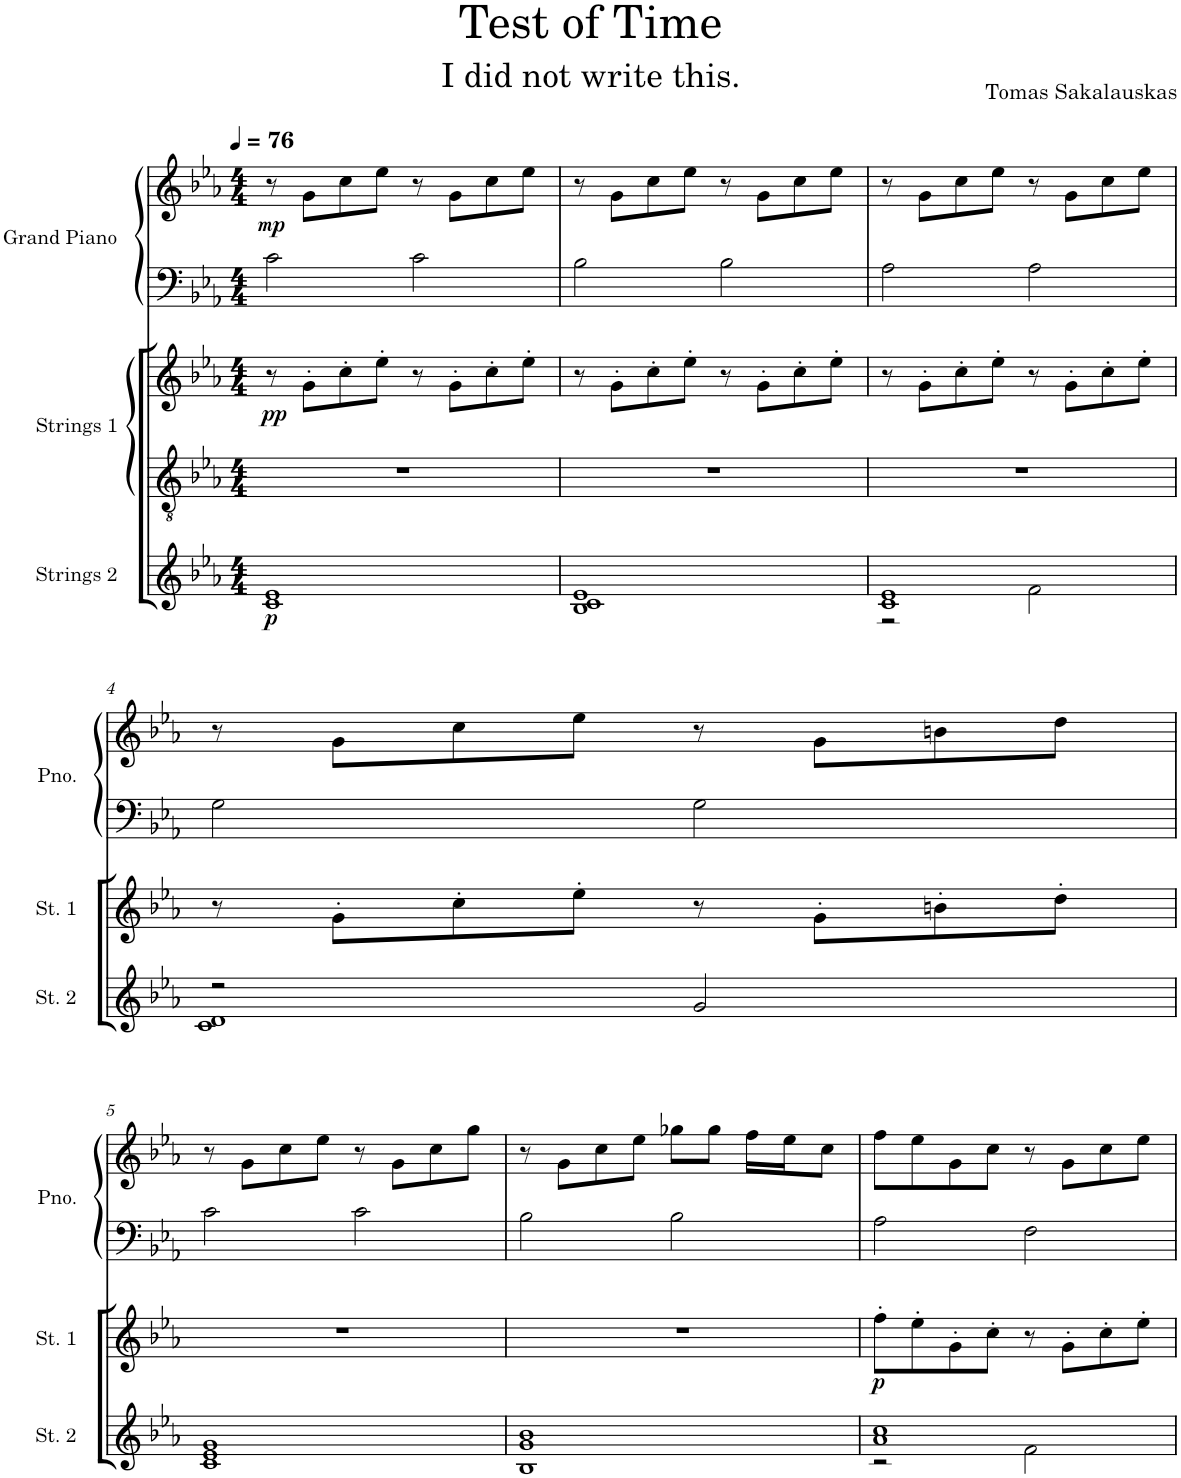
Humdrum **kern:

**kern	**dynam	**kern	**kern	**dynam	**kern	**kern	**dynam	**kern	**kern	**kern	**kern	**kern	**kern	**kern	**kern	**kern	**kern	**kern
*part14	*part14	*part13	*part13	*part13	*part12	*part12	*part12	*part11	*part10	*part9	*part8	*part7	*part6	*part5	*part4	*part3	*part2	*part1
*staff16	*staff16	*staff15	*staff14	*staff14/15	*staff13	*staff12	*staff12/13	*staff11	*staff10	*staff9	*staff8	*staff7	*staff6	*staff5	*staff4	*staff3	*staff2	*staff1
*I"Strings 2	*	*I"Strings 1	*	*	*I"Grand Piano	*	*	*I"Cymbal	*I"Drumset	*I"Tuba	*I"Trumpet 2	*I"Trumpet 1	*I"Trombone	*I"Horn 1	*I"Oboe	*I"Flute	*I"Clarinet	*I"Beep
*I'St. 2	*	*I'St. 1	*	*	*I'Pno.	*	*	*I'Cym.	*I'D. Set	*I'Tba.	*I'Tpt. 2	*I'Tpt. 1	*I'Tbn.	*I'Hn. 1	*I'Ob.	*I'Fl.	*I'Cl.	*I'Beep
*	*	*	*	*	*	*	*	*stria1	*	*	*	*	*	*	*	*	*	*
*clefG2	*	*clefGv2	*clefG2	*	*clefF4	*clefG2	*	*clefX	*clefX	*clefF4	*clefG2	*clefG2	*clefG2	*clefG2	*clefG2	*clefG2	*clefG2	*clefG2
*	*	*	*	*	*	*	*	*	*	*	*Trd1c2	*Trd1c2	*Trd7c12	*Trd4c7	*	*	*Trd1c2	*Trd1c2
*k[b-e-a-]	*	*k[b-e-a-]	*k[b-e-a-]	*	*k[b-e-a-]	*k[b-e-a-]	*	*k[]	*k[]	*k[b-e-a-]	*k[b-e-a-]	*k[b-e-a-]	*k[b-e-a-]	*k[b-e-a-]	*k[b-e-a-]	*k[b-e-a-]	*k[b-e-a-]	*k[b-e-a-]
*M4/4	*	*M4/4	*M4/4	*	*M4/4	*M4/4	*	*M4/4	*M4/4	*M4/4	*M4/4	*M4/4	*M4/4	*M4/4	*M4/4	*M4/4	*M4/4	*M4/4
*MM76	*	*MM76	*MM76	*	*MM76	*MM76	*	*MM76	*MM76	*MM76	*MM76	*MM76	*MM76	*MM76	*MM76	*MM76	*MM76	*MM76
=1	=1	=1	=1	=1	=1	=1	=1	=1	=1	=1	=1	=1	=1	=1	=1	=1	=1	=1
!	!	!LO:TX:a:color=#FFFFFF:t=THIS TEXT MAKES THE STAFF SHOW SO IT DOESN'T DISAPPEAR WHEN IT'S EMPTY	!	!	!	!	!	!	!	!	!	!	!	!	!	!	!	!
!	!LO:DY:b	!	!	!LO:DY:b	!	!	!LO:DY:b	!	!	!	!	!	!	!	!	!	!	!
1c 1e-	p	1r	8r	pp	2c\	8r	mp	1r	1r	1r	1r	1r	1r	1r	1r	1r	1r	1r
.	.	.	8g'\L	.	.	8g\L	.	.	.	.	.	.	.	.	.	.	.	.
.	.	.	8cc'\	.	.	8cc\	.	.	.	.	.	.	.	.	.	.	.	.
.	.	.	8ee-'\J	.	.	8ee-\J	.	.	.	.	.	.	.	.	.	.	.	.
.	.	.	8r	.	2c\	8r	.	.	.	.	.	.	.	.	.	.	.	.
.	.	.	8g'\L	.	.	8g\L	.	.	.	.	.	.	.	.	.	.	.	.
.	.	.	8cc'\	.	.	8cc\	.	.	.	.	.	.	.	.	.	.	.	.
.	.	.	8ee-'\J	.	.	8ee-\J	.	.	.	.	.	.	.	.	.	.	.	.
=2	=2	=2	=2	=2	=2	=2	=2	=2	=2	=2	=2	=2	=2	=2	=2	=2	=2	=2
1B- 1c 1e-	.	1r	8r	.	2B-\	8r	.	1r	1r	1r	1r	1r	1r	1r	1r	1r	1r	1r
.	.	.	8g'\L	.	.	8g\L	.	.	.	.	.	.	.	.	.	.	.	.
.	.	.	8cc'\	.	.	8cc\	.	.	.	.	.	.	.	.	.	.	.	.
.	.	.	8ee-'\J	.	.	8ee-\J	.	.	.	.	.	.	.	.	.	.	.	.
.	.	.	8r	.	2B-\	8r	.	.	.	.	.	.	.	.	.	.	.	.
.	.	.	8g'\L	.	.	8g\L	.	.	.	.	.	.	.	.	.	.	.	.
.	.	.	8cc'\	.	.	8cc\	.	.	.	.	.	.	.	.	.	.	.	.
.	.	.	8ee-'\J	.	.	8ee-\J	.	.	.	.	.	.	.	.	.	.	.	.
=3	=3	=3	=3	=3	=3	=3	=3	=3	=3	=3	=3	=3	=3	=3	=3	=3	=3	=3
*^	*	*	*	*	*	*	*	*	*	*	*	*	*	*	*	*	*	*
1c 1e-	2r	.	1r	8r	.	2A-\	8r	.	1r	1r	1r	1r	1r	1r	1r	1r	1r	1r	1r
.	.	.	.	8g'\L	.	.	8g\L	.	.	.	.	.	.	.	.	.	.	.	.
.	.	.	.	8cc'\	.	.	8cc\	.	.	.	.	.	.	.	.	.	.	.	.
.	.	.	.	8ee-'\J	.	.	8ee-\J	.	.	.	.	.	.	.	.	.	.	.	.
.	2f\	.	.	8r	.	2A-\	8r	.	.	.	.	.	.	.	.	.	.	.	.
.	.	.	.	8g'\L	.	.	8g\L	.	.	.	.	.	.	.	.	.	.	.	.
.	.	.	.	8cc'\	.	.	8cc\	.	.	.	.	.	.	.	.	.	.	.	.
.	.	.	.	8ee-'\J	.	.	8ee-\J	.	.	.	.	.	.	.	.	.	.	.	.
!!LO:LB:g=z
=4	=4	=4	=4	=4	=4	=4	=4	=4	=4	=4	=4	=4	=4	=4	=4	=4	=4	=4	=4
2r	1c 1d	.	1r	8r	.	2G\	8r	.	1r	1r	1r	1r	1r	1r	1r	1r	1r	1r	1r
.	.	.	.	8g'\L	.	.	8g\L	.	.	.	.	.	.	.	.	.	.	.	.
.	.	.	.	8cc'\	.	.	8cc\	.	.	.	.	.	.	.	.	.	.	.	.
.	.	.	.	8ee-'\J	.	.	8ee-\J	.	.	.	.	.	.	.	.	.	.	.	.
2g/	.	.	.	8r	.	2G\	8r	.	.	.	.	.	.	.	.	.	.	.	.
.	.	.	.	8g'\L	.	.	8g\L	.	.	.	.	.	.	.	.	.	.	.	.
.	.	.	.	8bn'\	.	.	8bn\	.	.	.	.	.	.	.	.	.	.	.	.
.	.	.	.	8dd'\J	.	.	8dd\J	.	.	.	.	.	.	.	.	.	.	.	.
*v	*v	*	*	*	*	*	*	*	*	*	*	*	*	*	*	*	*	*	*
!!LO:LB:g=z
=5	=5	=5	=5	=5	=5	=5	=5	=5	=5	=5	=5	=5	=5	=5	=5	=5	=5	=5
!	!	!	!LO:TX:a:color=#FFFFFF:t=THIS TEXT MAKES THE STAFF SHOW SO IT DOESN'T DISAPPEAR WHEN IT'S EMPTY	!	!	!	!	!	!	!	!	!	!	!	!	!	!	!
1c 1e- 1g	.	1r	1r	.	2c\	8r	.	1r	1r	1r	1r	1r	1r	1r	1r	1r	1r	1r
.	.	.	.	.	.	8g\L	.	.	.	.	.	.	.	.	.	.	.	.
.	.	.	.	.	.	8cc\	.	.	.	.	.	.	.	.	.	.	.	.
.	.	.	.	.	.	8ee-\J	.	.	.	.	.	.	.	.	.	.	.	.
.	.	.	.	.	2c\	8r	.	.	.	.	.	.	.	.	.	.	.	.
.	.	.	.	.	.	8g\L	.	.	.	.	.	.	.	.	.	.	.	.
.	.	.	.	.	.	8cc\	.	.	.	.	.	.	.	.	.	.	.	.
.	.	.	.	.	.	8gg\J	.	.	.	.	.	.	.	.	.	.	.	.
=6	=6	=6	=6	=6	=6	=6	=6	=6	=6	=6	=6	=6	=6	=6	=6	=6	=6	=6
1B- 1g 1b-	.	1r	1r	.	2B-\	8r	.	1r	1r	1r	1r	1r	1r	1r	1r	1r	1r	1r
.	.	.	.	.	.	8g\L	.	.	.	.	.	.	.	.	.	.	.	.
.	.	.	.	.	.	8cc\	.	.	.	.	.	.	.	.	.	.	.	.
.	.	.	.	.	.	8ee-\J	.	.	.	.	.	.	.	.	.	.	.	.
.	.	.	.	.	2B-\	8gg-X\L	.	.	.	.	.	.	.	.	.	.	.	.
.	.	.	.	.	.	8gg-\J	.	.	.	.	.	.	.	.	.	.	.	.
.	.	.	.	.	.	16ff\LL	.	.	.	.	.	.	.	.	.	.	.	.
.	.	.	.	.	.	16ee-\J	.	.	.	.	.	.	.	.	.	.	.	.
.	.	.	.	.	.	8cc\J	.	.	.	.	.	.	.	.	.	.	.	.
=7	=7	=7	=7	=7	=7	=7	=7	=7	=7	=7	=7	=7	=7	=7	=7	=7	=7	=7
*^	*	*	*	*	*	*	*	*	*	*	*	*	*	*	*	*	*	*
!	!	!	!	!	!LO:DY:b	!	!	!	!	!	!	!	!	!	!	!	!	!	!
1a- 1cc	2r	.	1r	8ff'\L	p	2A-\	8ff\L	.	1r	1r	1r	1r	1r	1r	1r	1r	1r	1r	1r
.	.	.	.	8ee-'\	.	.	8ee-\	.	.	.	.	.	.	.	.	.	.	.	.
.	.	.	.	8g'\	.	.	8g\	.	.	.	.	.	.	.	.	.	.	.	.
.	.	.	.	8cc'\J	.	.	8cc\J	.	.	.	.	.	.	.	.	.	.	.	.
.	2f\	.	.	8r	.	2F\	8r	.	.	.	.	.	.	.	.	.	.	.	.
.	.	.	.	8g'\L	.	.	8g\L	.	.	.	.	.	.	.	.	.	.	.	.
.	.	.	.	8cc'\	.	.	8cc\	.	.	.	.	.	.	.	.	.	.	.	.
.	.	.	.	8ee-'\J	.	.	8ee-\J	.	.	.	.	.	.	.	.	.	.	.	.
*v	*v	*	*	*	*	*	*	*	*	*	*	*	*	*	*	*	*	*	*
=	=	=	=	=	=	=	=	=	=	=	=	=	=	=	=	=	=	=
*-	*-	*-	*-	*-	*-	*-	*-	*-	*-	*-	*-	*-	*-	*-	*-	*-	*-	*-
